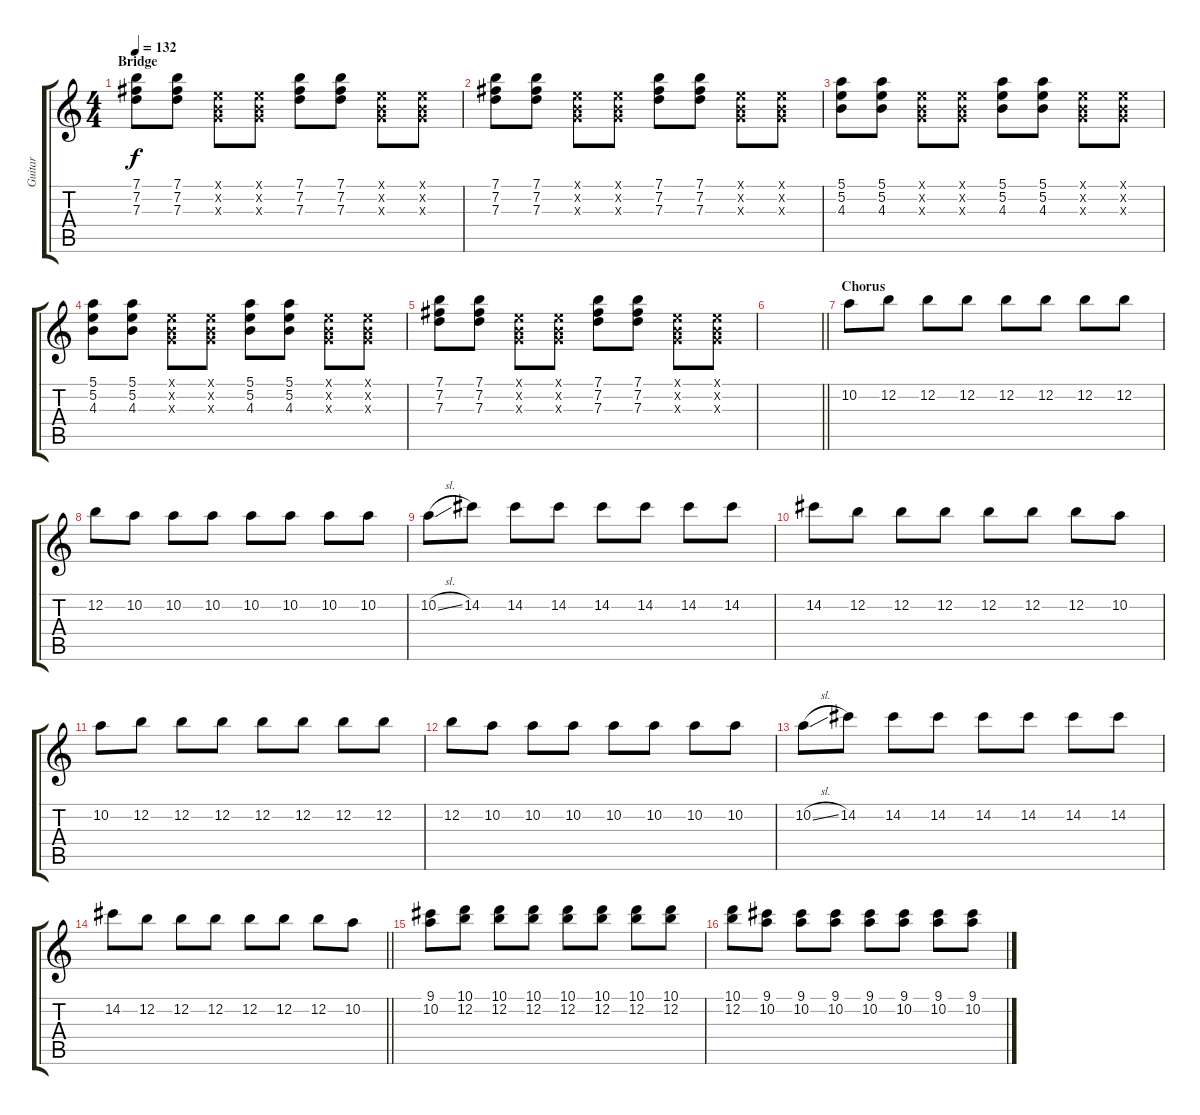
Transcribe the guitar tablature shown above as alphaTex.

\track ("Guitar" "Guitar") {instrument distortionguitar}
\staff {score tabs}
\tuning (E4 B3 G3 D3 A2 E2) {hide}
\ts (4 4)
\section ("" "Bridge")
\tempo 132
\clef g2
\ks c
(7.1 7.2 7.3).8{dy f} (7.1 7.2 7.3).8 (0.1{x} 0.2{x} 0.3{x}).8 (0.1{x} 0.2{x} 0.3{x}).8 (7.1 7.2 7.3).8 (7.1 7.2 7.3).8 (0.1{x} 0.2{x} 0.3{x}).8 (0.1{x} 0.2{x} 0.3{x}).8 |
(7.1 7.2 7.3).8 (7.1 7.2 7.3).8 (0.1{x} 0.2{x} 0.3{x}).8 (0.1{x} 0.2{x} 0.3{x}).8 (7.1 7.2 7.3).8 (7.1 7.2 7.3).8 (0.1{x} 0.2{x} 0.3{x}).8 (0.1{x} 0.2{x} 0.3{x}).8 |
(5.1 5.2 4.3).8 (5.1 5.2 4.3).8 (0.1{x} 0.2{x} 0.3{x}).8 (0.1{x} 0.2{x} 0.3{x}).8 (5.1 5.2 4.3).8 (5.1 5.2 4.3).8 (0.1{x} 0.2{x} 0.3{x}).8 (0.1{x} 0.2{x} 0.3{x}).8 |
(5.1 5.2 4.3).8 (5.1 5.2 4.3).8 (0.1{x} 0.2{x} 0.3{x}).8 (0.1{x} 0.2{x} 0.3{x}).8 (5.1 5.2 4.3).8 (5.1 5.2 4.3).8 (0.1{x} 0.2{x} 0.3{x}).8 (0.1{x} 0.2{x} 0.3{x}).8 |
(7.1 7.2 7.3).8 (7.1 7.2 7.3).8 (0.1{x} 0.2{x} 0.3{x}).8 (0.1{x} 0.2{x} 0.3{x}).8 (7.1 7.2 7.3).8 (7.1 7.2 7.3).8 (0.1{x} 0.2{x} 0.3{x}).8 (0.1{x} 0.2{x} 0.3{x}).8 |
\barLineRight lightlight
|
\section ("" "Chorus")
10.2.8{instrument distortionguitar} 12.2.8 12.2.8 12.2.8 12.2.8 12.2.8 12.2.8 12.2.8 |
12.2.8 10.2.8 10.2.8 10.2.8 10.2.8 10.2.8 10.2.8 10.2.8 |
10.2{sl}.8 14.2.8 14.2.8 14.2.8 14.2.8 14.2.8 14.2.8 14.2.8 |
14.2.8 12.2.8 12.2.8 12.2.8 12.2.8 12.2.8 12.2.8 10.2.8 |
10.2.8 12.2.8 12.2.8 12.2.8 12.2.8 12.2.8 12.2.8 12.2.8 |
12.2.8 10.2.8 10.2.8 10.2.8 10.2.8 10.2.8 10.2.8 10.2.8 |
10.2{sl}.8 14.2.8 14.2.8 14.2.8 14.2.8 14.2.8 14.2.8 14.2.8 |
\barLineRight lightlight
14.2.8 12.2.8 12.2.8 12.2.8 12.2.8 12.2.8 12.2.8 10.2.8 |
(9.1 10.2).8 (10.1 12.2).8 (10.1 12.2).8 (10.1 12.2).8 (10.1 12.2).8 (10.1 12.2).8 (10.1 12.2).8 (10.1 12.2).8 |
(10.1 12.2).8 (9.1 10.2).8 (9.1 10.2).8 (9.1 10.2).8 (9.1 10.2).8 (9.1 10.2).8 (9.1 10.2).8 (9.1 10.2).8
